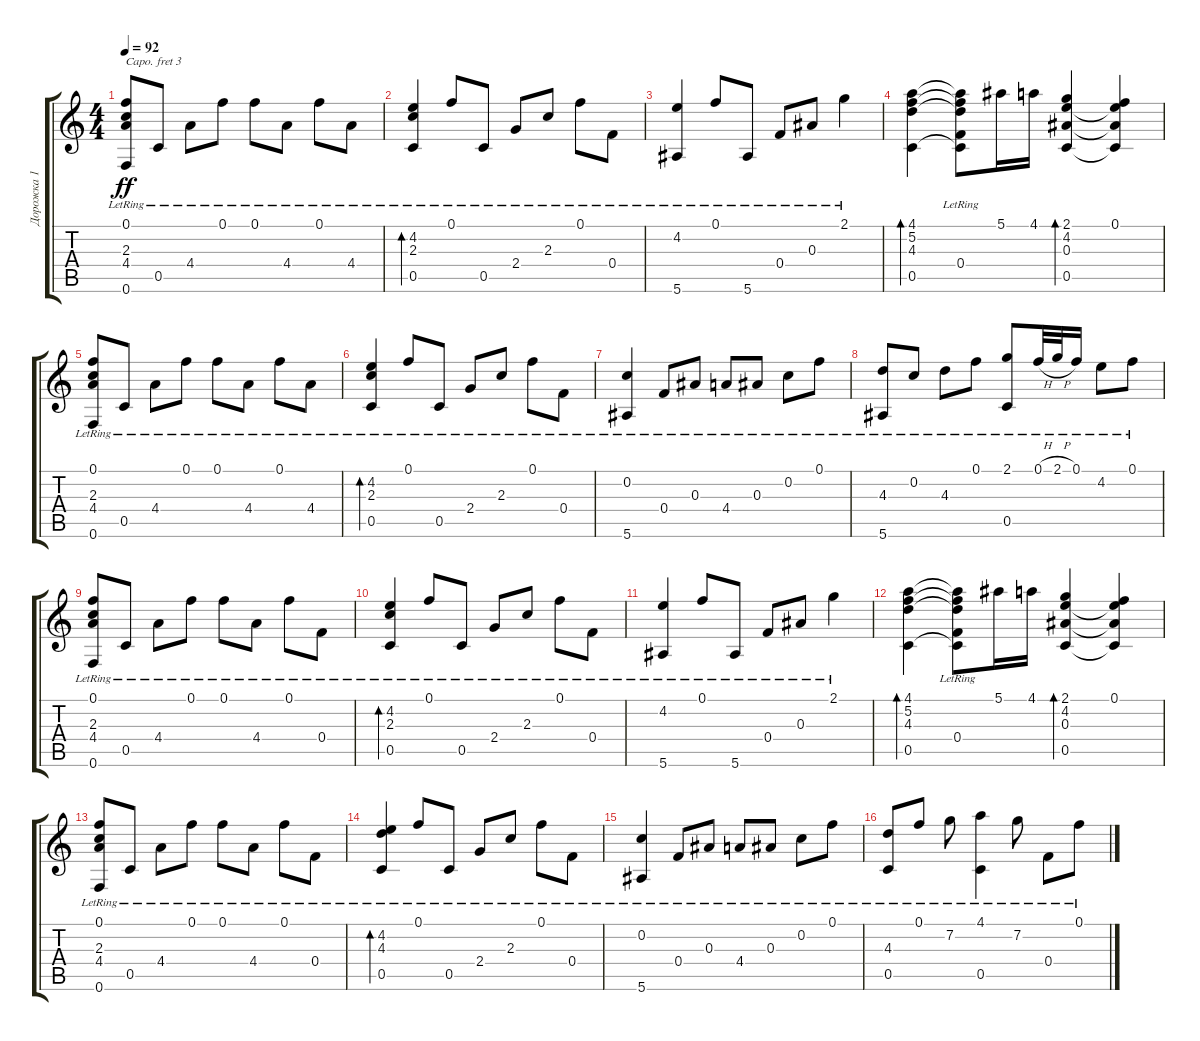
\track ("Дорожка 1" "Дорожка 1") {instrument acousticguitarsteel}
\staff {score tabs}
\capo 3
\tuning (D4 A3 G3 D3 A2 D2) {hide}
\ts (4 4)
\tempo 92
\clef g2
\ks c
(0.1{lr} 2.3{lr} 4.4{lr} 0.6{lr}).8{dy ff} 0.5{lr}.8 4.4{lr}.8 0.1{lr}.8 0.1{lr}.8 4.4{lr}.8 0.1{lr}.8 4.4{lr}.8 |
(4.2{lr} 2.3{lr} 0.5{lr}).4{bd 120} 0.1{lr}.8 0.5{lr}.8 2.4{lr}.8 2.3{lr}.8 0.1{lr}.8 0.4{lr}.8 |
(4.2{lr} 5.6{lr}).4 0.1{lr}.8 5.6{lr}.8 0.4{lr}.8 0.3{lr}.8 2.1{lr}.4 |
(4.1 5.2 4.3 0.5).4{bd 120} (4.1{t} 5.2{t} 4.3{t} 0.4{lr} 0.5{t}).8 5.1.16 4.1.16 (2.1 4.2 0.3 0.5).4{bd 120} (0.1 4.2{t} 0.3{t} 0.5{t}).4 |
(0.1{lr} 2.3{lr} 4.4{lr} 0.6{lr}).8 0.5{lr}.8 4.4{lr}.8 0.1{lr}.8 0.1{lr}.8 4.4{lr}.8 0.1{lr}.8 4.4{lr}.8 |
(4.2{lr} 2.3{lr} 0.5{lr}).4{bd 120} 0.1{lr}.8 0.5{lr}.8 2.4{lr}.8 2.3{lr}.8 0.1{lr}.8 0.4{lr}.8 |
(0.2{lr} 5.6{lr}).4 0.4{lr}.8 0.3{lr}.8 4.4{lr}.8 0.3{lr}.8 0.2{lr}.8 0.1{lr}.8 |
(4.3{lr} 5.6{lr}).8 0.2{lr}.8 4.3{lr}.8 0.1{lr}.8 (2.1{lr} 0.5{lr}).8 0.1{h lr}.32 2.1{h lr}.32 0.1{lr}.16 4.2{lr}.8 0.1{lr}.8 |
(0.1{lr} 2.3{lr} 4.4{lr} 0.6{lr}).8 0.5{lr}.8 4.4{lr}.8 0.1{lr}.8 0.1{lr}.8 4.4{lr}.8 0.1{lr}.8 0.4{lr}.8 |
(4.2{lr} 2.3{lr} 0.5{lr}).4{bd 120} 0.1{lr}.8 0.5{lr}.8 2.4{lr}.8 2.3{lr}.8 0.1{lr}.8 0.4{lr}.8 |
(4.2{lr} 5.6{lr}).4 0.1{lr}.8 5.6{lr}.8 0.4{lr}.8 0.3{lr}.8 2.1{lr}.4 |
(4.1 5.2 4.3 0.5).4{bd 120} (4.1{t} 5.2{t} 4.3{t} 0.4{lr} 0.5{t}).8 5.1.16 4.1.16 (2.1 4.2 0.3 0.5).4{bd 120} (0.1 4.2{t} 0.3{t} 0.5{t}).4 |
(0.1{lr} 2.3{lr} 4.4{lr} 0.6{lr}).8 0.5{lr}.8 4.4{lr}.8 0.1{lr}.8 0.1{lr}.8 4.4{lr}.8 0.1{lr}.8 0.4{lr}.8 |
(4.2{lr} 4.3{lr} 0.5{lr}).4{bd 120} 0.1{lr}.8 0.5{lr}.8 2.4{lr}.8 2.3{lr}.8 0.1{lr}.8 0.4{lr}.8 |
(0.2{lr} 5.6{lr}).4 0.4{lr}.8 0.3{lr}.8 4.4{lr}.8 0.3{lr}.8 0.2{lr}.8 0.1{lr}.8 |
(4.3{lr} 0.5{lr}).8 0.1{lr}.8 7.2{lr}.8 (4.1{lr} 0.5{lr}).4 7.2{lr}.8 0.4{lr}.8 0.1{lr}.8
